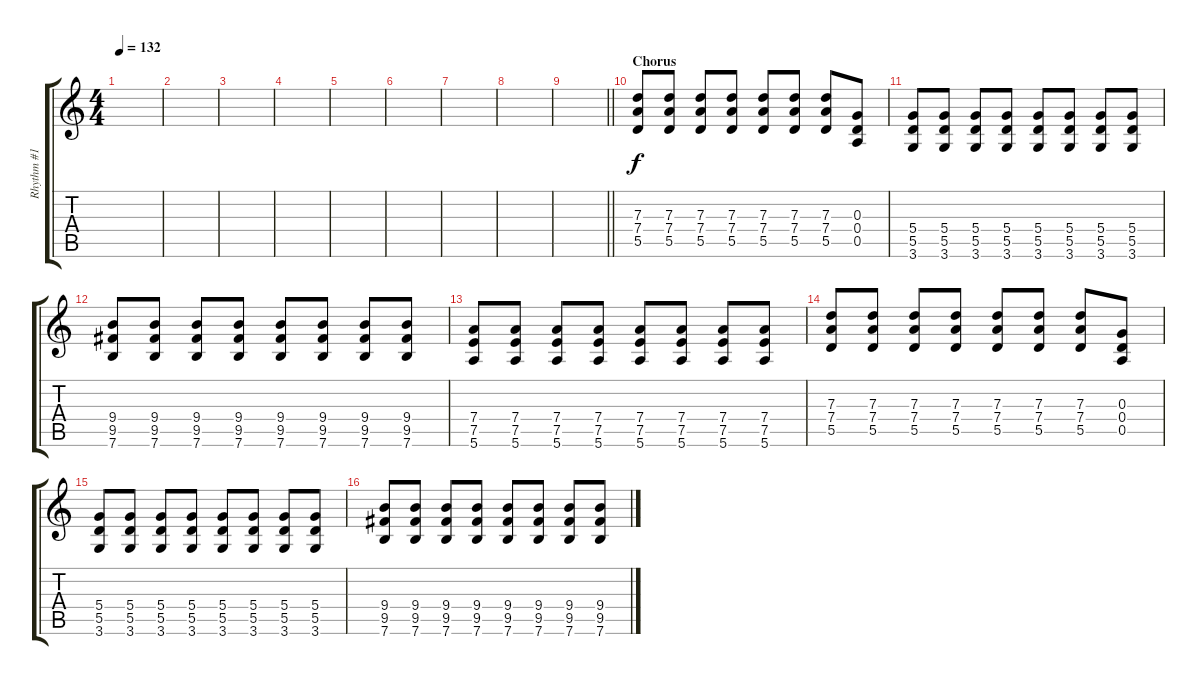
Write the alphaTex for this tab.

\track ("Rhythm #1" "Rhythm #1") {instrument overdrivenguitar}
\staff {score tabs}
\tuning (E4 B3 G3 D3 A2 E2) {hide}
\ts (4 4)
\tempo 132
\clef g2
\ks c
|
|
|
|
|
|
|
|
\barLineRight lightlight
|
\section ("" "Chorus")
(7.3 7.4 5.5).8 (7.3 7.4 5.5).8 (7.3 7.4 5.5).8 (7.3 7.4 5.5).8 (7.3 7.4 5.5).8 (7.3 7.4 5.5).8 (7.3 7.4 5.5).8 (0.3 0.4 0.5).8 |
(5.4 5.5 3.6).8 (5.4 5.5 3.6).8 (5.4 5.5 3.6).8 (5.4 5.5 3.6).8 (5.4 5.5 3.6).8 (5.4 5.5 3.6).8 (5.4 5.5 3.6).8 (5.4 5.5 3.6).8 |
(9.4 9.5 7.6).8 (9.4 9.5 7.6).8 (9.4 9.5 7.6).8 (9.4 9.5 7.6).8 (9.4 9.5 7.6).8 (9.4 9.5 7.6).8 (9.4 9.5 7.6).8 (9.4 9.5 7.6).8 |
(7.4 7.5 5.6).8 (7.4 7.5 5.6).8 (7.4 7.5 5.6).8 (7.4 7.5 5.6).8 (7.4 7.5 5.6).8 (7.4 7.5 5.6).8 (7.4 7.5 5.6).8 (7.4 7.5 5.6).8 |
(7.3 7.4 5.5).8 (7.3 7.4 5.5).8 (7.3 7.4 5.5).8 (7.3 7.4 5.5).8 (7.3 7.4 5.5).8 (7.3 7.4 5.5).8 (7.3 7.4 5.5).8 (0.3 0.4 0.5).8 |
(5.4 5.5 3.6).8 (5.4 5.5 3.6).8 (5.4 5.5 3.6).8 (5.4 5.5 3.6).8 (5.4 5.5 3.6).8 (5.4 5.5 3.6).8 (5.4 5.5 3.6).8 (5.4 5.5 3.6).8 |
(9.4 9.5 7.6).8 (9.4 9.5 7.6).8 (9.4 9.5 7.6).8 (9.4 9.5 7.6).8 (9.4 9.5 7.6).8 (9.4 9.5 7.6).8 (9.4 9.5 7.6).8 (9.4 9.5 7.6).8
